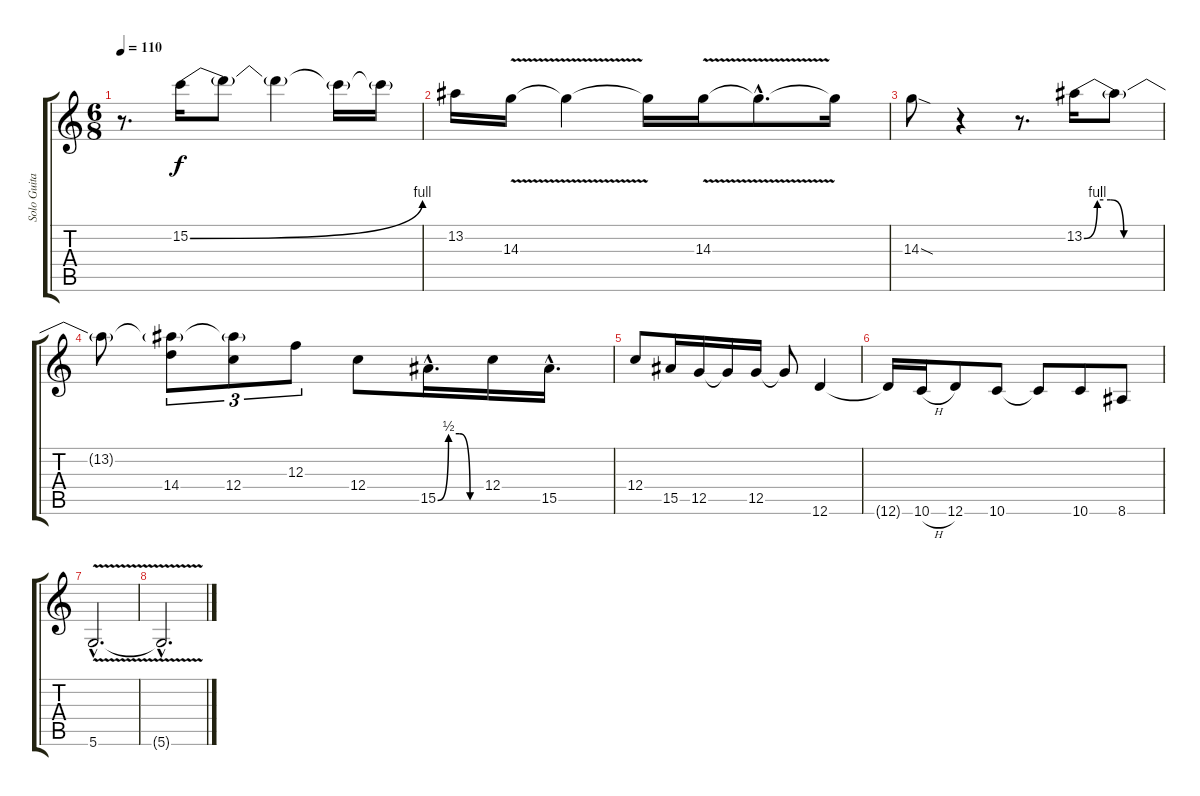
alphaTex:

\track ("Solo Guitar" "Solo Guita") {instrument electricguitarjazz}
\staff {score tabs}
\tuning (D4 A3 F3 C3 G2 D2) {hide}
\ts (6 8)
\tempo 110
\clef g2
\ks c
r.8{d dy fff} 15.2{be (bend 0 0 60 4)}.16{dy f} 15.2{t}.8 15.2{t}.4 15.2{t}.16 15.2{t}.16 |
13.2.16 14.3{v}.16 14.3{t}.4 14.3{t}.16 14.3{v}.16 14.3{hac t}.8{d} 14.3{t}.16 |
14.3{sod}.8 r.4 r.8{d} 13.2{be (custom 0 0 10 4 20 4 30 0 60 0)}.16 13.2{t}.8 |
13.2{t}.8 (13.2{t} 14.4).8{tu (3 2)} (13.2{t} 12.4).8{tu (3 2)} 12.3.8{tu (3 2)} 12.4.8 15.5{be (custom 0 0 15 2 30 2 45 0 60 0) hac}.16{d} 12.4.16 15.5{hac}.16{d} |
12.4.8 15.5.16 12.5.16 12.5{t}.16 12.5.16 12.5{t}.8 12.6.4 |
12.6{t}.16 10.6{h}.16 12.6.8 10.6.8 10.6{t}.8 10.6.8 8.6.8 |
5.6{v hac}.2{d} |
5.6{hac t}.2{d}
